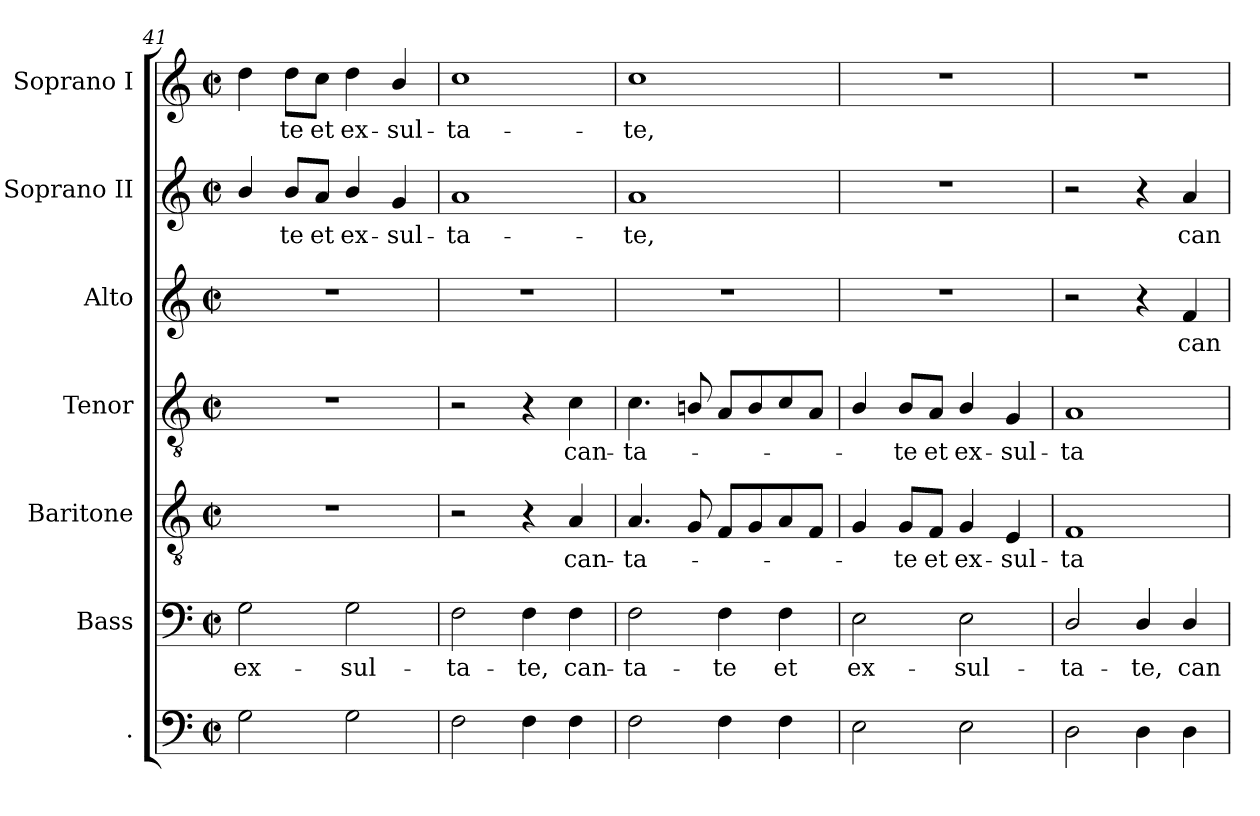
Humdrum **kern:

**kern	**kern	**text	**kern	**text	**kern	**text	**kern	**text	**kern	**text	**kern	**text
*part7	*part6	*part6	*part5	*part5	*part4	*part4	*part3	*part3	*part2	*part2	*part1	*part1
*staff7	*staff6	*staff6	*staff5	*staff5	*staff4	*staff4	*staff3	*staff3	*staff2	*staff2	*staff1	*staff1
*I".	*I"Bass	*	*I"Baritone	*	*I"Tenor	*	*I"Alto	*	*I"Soprano II	*	*I"Soprano I	*
*	*I'B.	*	*I'T.	*	*I'T.	*	*I'A.	*	*I'S.	*	*I'S.	*
*clefF4	*clefF4	*	*clefGv2	*	*clefGv2	*	*clefG2	*	*clefG2	*	*clefG2	*
*	*	*	*	*	*ITrd7c12	*	*	*	*	*	*	*
*k[]	*k[]	*	*k[]	*	*k[]	*	*k[]	*	*k[]	*	*k[]	*
*C:	*C:	*	*C:	*	*C:	*	*C:	*	*C:	*	*C:	*
*M2/2	*M2/2	*	*M2/2	*	*M2/2	*	*M2/2	*	*M2/2	*	*M2/2	*
*met(c|)	*met(c|)	*	*met(c|)	*	*met(c|)	*	*met(c|)	*	*met(c|)	*	*met(c|)	*
=41	=41	=41	=41	=41	=41	=41	=41	=41	=41	=41	=41	=41
!	!	!LO:LY:b:color=#000000	!	!	!	!	!	!	!	!	!	!
2Gi\	2Gi\	ex-	1r	.	1r	.	1r	.	4bi/	.	4ddi\	.
!	!	!	!	!	!	!	!	!	!	!LO:LY:b:color=#000000	!	!
!	!	!	!	!	!	!	!	!	!	!	!	!LO:LY:b:color=#000000
.	.	.	.	.	.	.	.	.	8bi/L	-te	8ddi\L	-te
!	!	!	!	!	!	!	!	!	!	!LO:LY:b:color=#000000	!	!
!	!	!	!	!	!	!	!	!	!	!	!	!LO:LY:b:color=#000000
.	.	.	.	.	.	.	.	.	8ai/J	et	8cci\J	et
!	!	!LO:LY:b:color=#000000	!	!	!	!	!	!	!	!	!	!
!	!	!	!	!	!	!	!	!	!	!LO:LY:b:color=#000000	!	!
!	!	!	!	!	!	!	!	!	!	!	!	!LO:LY:b:color=#000000
2Gi\	2Gi\	-sul-	.	.	.	.	.	.	4bi/	ex-	4ddi\	ex-
!	!	!	!	!	!	!	!	!	!	!LO:LY:b:color=#000000	!	!
!	!	!	!	!	!	!	!	!	!	!	!	!LO:LY:b:color=#000000
.	.	.	.	.	.	.	.	.	4gi/	-sul-	4bi/	-sul-
=42	=42	=42	=42	=42	=42	=42	=42	=42	=42	=42	=42	=42
!	!	!LO:LY:b:color=#000000	!	!	!	!	!	!	!	!	!	!
!	!	!	!	!	!	!	!	!	!	!LO:LY:b:color=#000000	!	!
!	!	!	!	!	!	!	!	!	!	!	!	!LO:LY:b:color=#000000
2Fi\	2Fi\	-ta-	2r	.	2r	.	1r	.	1ai	-ta-	1cci	-ta-
!	!	!LO:LY:b:color=#000000	!	!	!	!	!	!	!	!	!	!
4Fi\	4Fi\	-te,	4r	.	4r	.	.	.	.	.	.	.
!	!	!LO:LY:b:color=#000000	!	!	!	!	!	!	!	!	!	!
!	!	!	!	!LO:LY:b:color=#000000	!	!	!	!	!	!	!	!
!	!	!	!	!	!	!LO:LY:b:color=#000000	!	!	!	!	!	!
4Fi\	4Fi\	can-	4Ai/	can-	4Ci\	can-	.	.	.	.	.	.
=43	=43	=43	=43	=43	=43	=43	=43	=43	=43	=43	=43	=43
!	!	!LO:LY:b:color=#000000	!	!	!	!	!	!	!	!	!	!
!	!	!	!	!LO:LY:b:color=#000000	!	!	!	!	!	!	!	!
!	!	!	!	!	!	!LO:LY:b:color=#000000	!	!	!	!	!	!
!	!	!	!	!	!	!	!	!	!	!LO:LY:b:color=#000000	!	!
!	!	!	!	!	!	!	!	!	!	!	!	!LO:LY:b:color=#000000
2Fi\	2Fi\	-ta-	4.Ai/	-ta-	4.Ci\	-ta-	1r	.	1ai	-te,	1cci	-te,
.	.	.	8Gi/	.	8BBni/	.	.	.	.	.	.	.
!	!	!LO:LY:b:color=#000000	!	!	!	!	!	!	!	!	!	!
4Fi\	4Fi\	-te	8Fi/L	.	8AAi/L	.	.	.	.	.	.	.
.	.	.	8Gi/	.	8BBi/	.	.	.	.	.	.	.
!	!	!LO:LY:b:color=#000000	!	!	!	!	!	!	!	!	!	!
4Fi\	4Fi\	et	8Ai/	.	8Ci/	.	.	.	.	.	.	.
.	.	.	8Fi/J	.	8AAi/J	.	.	.	.	.	.	.
!!LO:LB:g=z
=44	=44	=44	=44	=44	=44	=44	=44	=44	=44	=44	=44	=44
!	!	!LO:LY:b:color=#000000	!	!	!	!	!	!	!	!	!	!
2Ei\	2Ei\	ex-	4Gi/	.	4BBi/	.	1r	.	1r	.	1r	.
!	!	!	!	!LO:LY:b:color=#000000	!	!	!	!	!	!	!	!
!	!	!	!	!	!	!LO:LY:b:color=#000000	!	!	!	!	!	!
.	.	.	8Gi/L	-te	8BBi/L	-te	.	.	.	.	.	.
!	!	!	!	!LO:LY:b:color=#000000	!	!	!	!	!	!	!	!
!	!	!	!	!	!	!LO:LY:b:color=#000000	!	!	!	!	!	!
.	.	.	8Fi/J	et	8AAi/J	et	.	.	.	.	.	.
!	!	!LO:LY:b:color=#000000	!	!	!	!	!	!	!	!	!	!
!	!	!	!	!LO:LY:b:color=#000000	!	!	!	!	!	!	!	!
!	!	!	!	!	!	!LO:LY:b:color=#000000	!	!	!	!	!	!
2Ei\	2Ei\	-sul-	4Gi/	ex-	4BBi/	ex-	.	.	.	.	.	.
!	!	!	!	!LO:LY:b:color=#000000	!	!	!	!	!	!	!	!
!	!	!	!	!	!	!LO:LY:b:color=#000000	!	!	!	!	!	!
.	.	.	4Ei/	-sul-	4GGi/	-sul-	.	.	.	.	.	.
=45	=45	=45	=45	=45	=45	=45	=45	=45	=45	=45	=45	=45
!	!	!LO:LY:b:color=#000000	!	!	!	!	!	!	!	!	!	!
!	!	!	!	!LO:LY:b:color=#000000	!	!	!	!	!	!	!	!
!	!	!	!	!	!	!LO:LY:b:color=#000000	!	!	!	!	!	!
2Di\	2Di/	-ta-	1Fi	-ta-	1AAi	-ta-	2r	.	2r	.	1r	.
!	!	!LO:LY:b:color=#000000	!	!	!	!	!	!	!	!	!	!
4Di\	4Di/	-te,	.	.	.	.	4r	.	4r	.	.	.
!	!	!LO:LY:b:color=#000000	!	!	!	!	!	!	!	!	!	!
!	!	!	!	!	!	!	!	!LO:LY:b:color=#000000	!	!	!	!
!	!	!	!	!	!	!	!	!	!	!LO:LY:b:color=#000000	!	!
4Di\	4Di/	can-	.	.	.	.	4fi/	can-	4ai/	can-	.	.
=	=	=	=	=	=	=	=	=	=	=	=	=
*-	*-	*-	*-	*-	*-	*-	*-	*-	*-	*-	*-	*-
